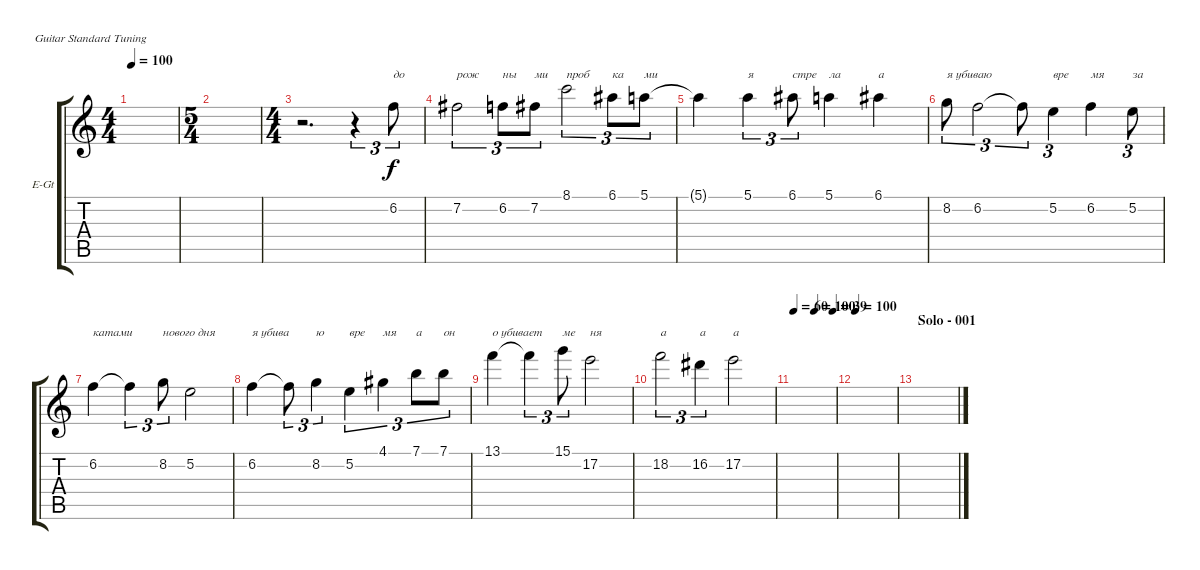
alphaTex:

\bracketExtendMode groupsimilarinstruments
\firstSystemTrackNameOrientation horizontal
\otherSystemsTrackNameOrientation horizontal
\track ("vocal (Artur Potemkin)" "E-Gt") {instrument electricguitarclean}
\staff {score tabs}
\tuning (E4 B3 G3 D3 A2 E2)
\ts (4 4)
\beaming (8 2 2 2 2)
\tempo 100
\clef g2
\scale
0.395904
\ks aminor
|
\ts (5 4)
\beaming (8 2 2 2 4)
\scale
0.395904 |
\ts (4 4)
\beaming (8 2 2 2 2)
\scale
0.395904 r.2{d} r.4{tu (3 2)} 6.2.8{tu (3 2) txt "до"} |
\scale
0.208191 7.2.2{tu (3 2) txt "рож"} 6.2.8{tu (3 2) txt "ны"} 7.2.8{tu (3 2) txt "ми"} 8.1.2{tu (3 2) txt "проб"} 6.1.8{tu (3 2) txt "ка"} 5.1.8{tu (3 2) txt "ми"} |
\scale
0.333333 5.1{t}.4 5.1.4{tu (3 2) txt "я"} 6.1.8{tu (3 2) txt "стре"} 5.1.4{txt "ла"} 6.1.4{txt "а"} |
\scale
0.333333 8.2.8{tu (3 2) txt "я убиваю"} 6.2.2{tu (3 2)} 6.2{t}.8{tu (3 2)} 5.2.4{tu (3 2) txt "вре"} 6.2.4{txt "мя"} 5.2.8{tu (3 2) txt "за"} |
\scale
0.333333 6.2.4{txt "катами"} 6.2{t}.4{tu (3 2)} 8.2.8{tu (3 2) txt "нового дня"} 5.2.2 |
\scale
0.333333 6.2.4{txt "я убива"} 6.2{t}.8{tu (3 2)} 8.2.4{tu (3 2) txt "ю"} 5.2.4{tu (3 2) txt "вре"} 4.1.4{tu (3 2) txt "мя"} 7.1.8{tu (3 2) txt "а"} 7.1.8{tu (3 2) txt "он"} |
\scale
0.333333 13.1.4{txt "о убивает"} 13.1{t}.4{tu (3 2)} 15.1.8{tu (3 2) txt "ме"} 17.2.2{txt "ня"} |
\scale
0.333333 18.2.2{tu (3 2) txt "а"} 16.2.4{tu (3 2) txt "а"} 17.2.2{txt "а"} |
\tempo 60
\tempo (100 0.5)
\tempo (39 0.94375)
\scale
0.333333 |
\tempo 100
\scale
0.333333 |
\section ("" "Solo - 001")
\scale
0.333333 |
\scale
0.333333 |
\scale
0.333333 |
\scale
0.333333
